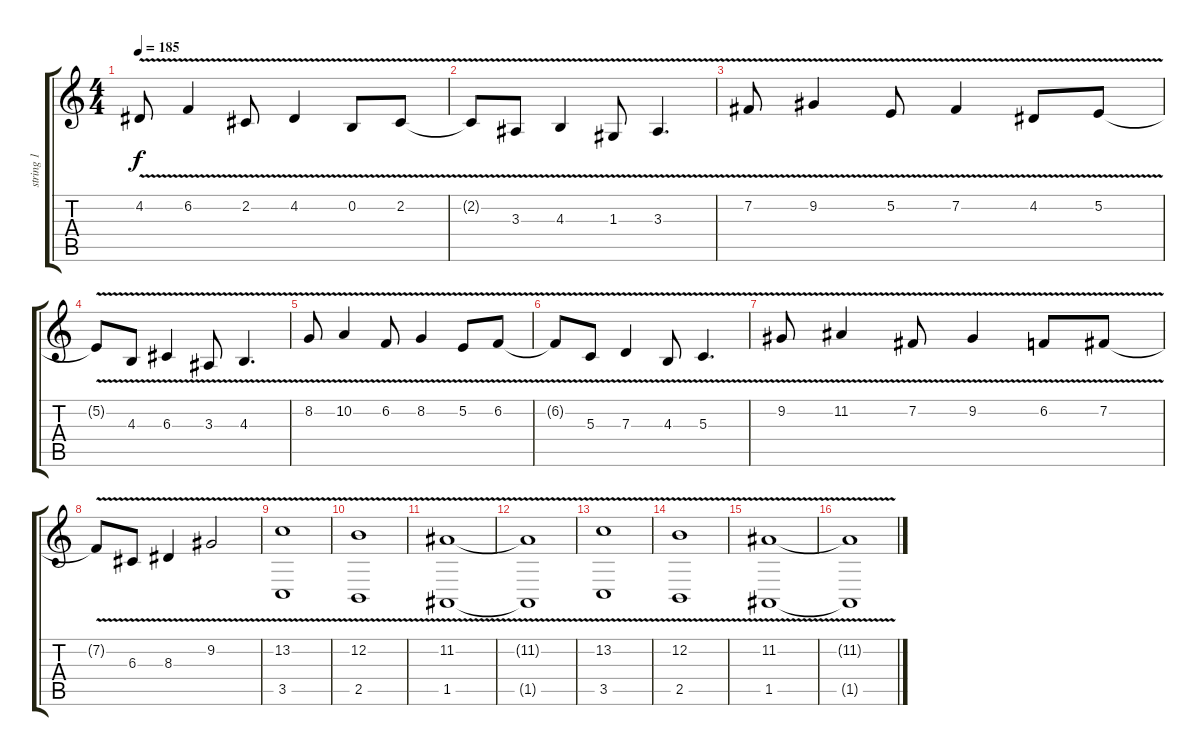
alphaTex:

\track ("string 1" "string 1") {instrument stringensemble1}
\staff {score tabs}
\tuning (E4 B3 G3 D3 A2 D2) {hide}
\ts (4 4)
\tempo 185
\clef g2
\ks c
4.2{v}.8{dy f volume 14 instrument orchestrahit} 6.2{v}.4 2.2{v}.8 4.2{v}.4 0.2{v}.8 2.2{v}.8 |
2.2{t}.8 3.3{v}.8 4.3{v}.4 1.3{v}.8 3.3{v}.4{d} |
7.2{v}.8 9.2{v}.4 5.2{v}.8 7.2{v}.4 4.2{v}.8 5.2{v}.8 |
5.2{t}.8 4.3{v}.8 6.3{v}.4 3.3{v}.8 4.3{v}.4{d} |
8.2{v}.8 10.2{v}.4 6.2{v}.8 8.2{v}.4 5.2{v}.8 6.2{v}.8 |
6.2{t}.8 5.3{v}.8 7.3{v}.4 4.3{v}.8 5.3{v}.4{d} |
9.2{v}.8 11.2{v}.4 7.2{v}.8 9.2{v}.4 6.2{v}.8 7.2{v}.8 |
7.2{t}.8 6.3{v}.8 8.3{v}.4 9.2{v}.2 |
(13.2{v} 3.5).1{volume 10 instrument stringensemble1} |
(12.2{v} 2.5).1 |
(11.2{v} 1.5).1 |
(11.2{t} 1.5{t}).1 |
(13.2{v} 3.5).1 |
(12.2{v} 2.5).1 |
(11.2{v} 1.5).1 |
(11.2{t} 1.5{t}).1
